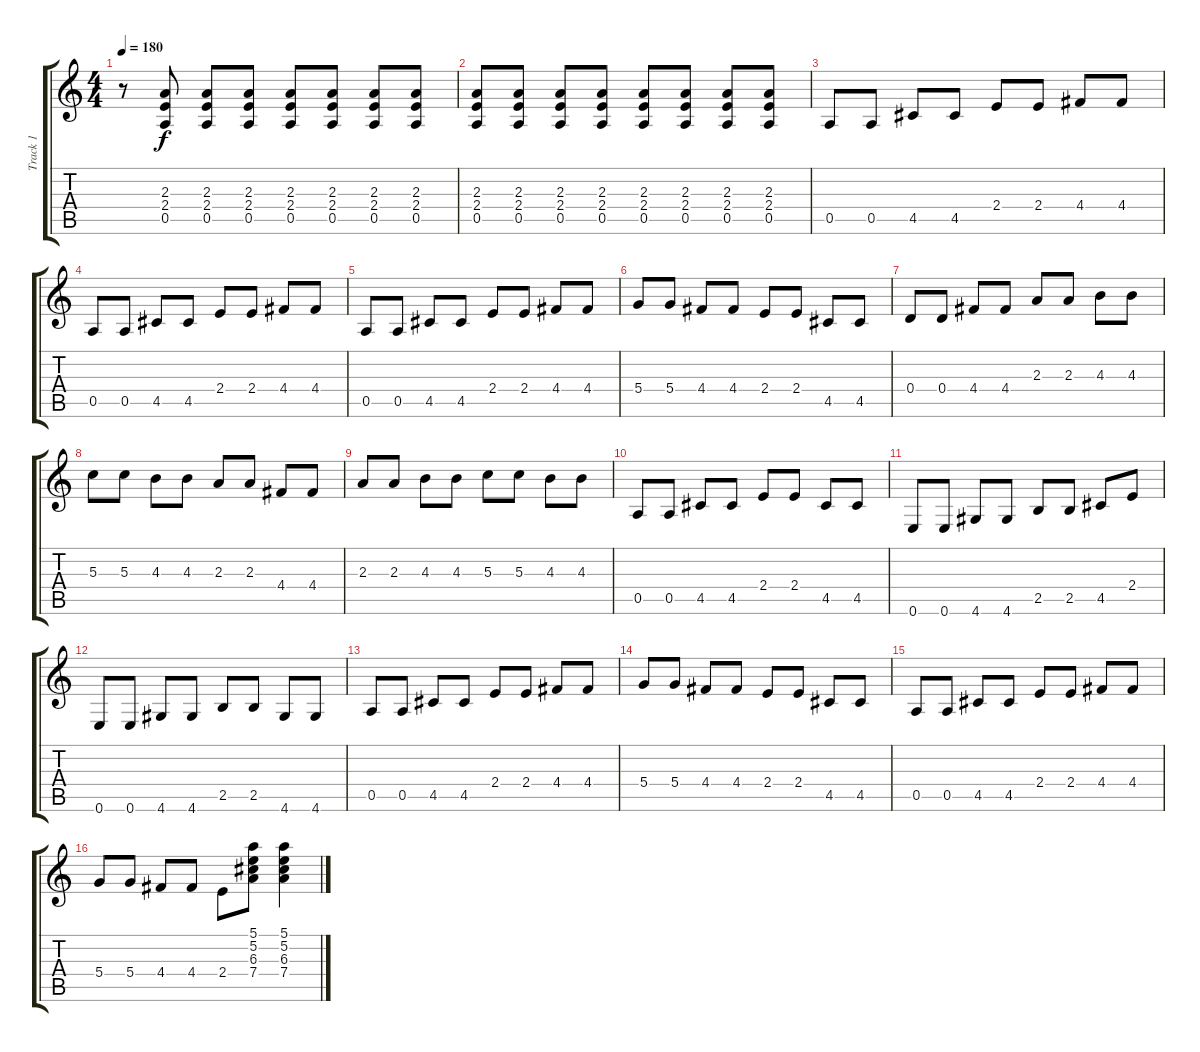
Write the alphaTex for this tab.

\track ("Track 1" "Track 1") {instrument electricguitarjazz}
\staff {score tabs}
\tuning (E4 B3 G3 D3 A2 E2) {hide}
\ts (4 4)
\tempo 180
\clef g2
\ks c
r.8{dy f} (2.3 2.4 0.5).8 (2.3 2.4 0.5).8 (2.3 2.4 0.5).8 (2.3 2.4 0.5).8 (2.3 2.4 0.5).8 (2.3 2.4 0.5).8 (2.3 2.4 0.5).8 |
(2.3 2.4 0.5).8 (2.3 2.4 0.5).8 (2.3 2.4 0.5).8 (2.3 2.4 0.5).8 (2.3 2.4 0.5).8 (2.3 2.4 0.5).8 (2.3 2.4 0.5).8 (2.3 2.4 0.5).8 |
0.5.8 0.5.8 4.5.8 4.5.8 2.4.8 2.4.8 4.4.8 4.4.8 |
0.5.8 0.5.8 4.5.8 4.5.8 2.4.8 2.4.8 4.4.8 4.4.8 |
0.5.8 0.5.8 4.5.8 4.5.8 2.4.8 2.4.8 4.4.8 4.4.8 |
5.4.8 5.4.8 4.4.8 4.4.8 2.4.8 2.4.8 4.5.8 4.5.8 |
0.4.8 0.4.8 4.4.8 4.4.8 2.3.8 2.3.8 4.3.8 4.3.8 |
5.3.8 5.3.8 4.3.8 4.3.8 2.3.8 2.3.8 4.4.8 4.4.8 |
2.3.8 2.3.8 4.3.8 4.3.8 5.3.8 5.3.8 4.3.8 4.3.8 |
0.5.8 0.5.8 4.5.8 4.5.8 2.4.8 2.4.8 4.5.8 4.5.8 |
0.6.8 0.6.8 4.6.8 4.6.8 2.5.8 2.5.8 4.5.8 2.4.8 |
0.6.8 0.6.8 4.6.8 4.6.8 2.5.8 2.5.8 4.6.8 4.6.8 |
0.5.8 0.5.8 4.5.8 4.5.8 2.4.8 2.4.8 4.4.8 4.4.8 |
5.4.8 5.4.8 4.4.8 4.4.8 2.4.8 2.4.8 4.5.8 4.5.8 |
0.5.8 0.5.8 4.5.8 4.5.8 2.4.8 2.4.8 4.4.8 4.4.8 |
5.4.8 5.4.8 4.4.8 4.4.8 2.4.8 (5.1 5.2 6.3 7.4).8 (5.1 5.2 6.3 7.4).4
